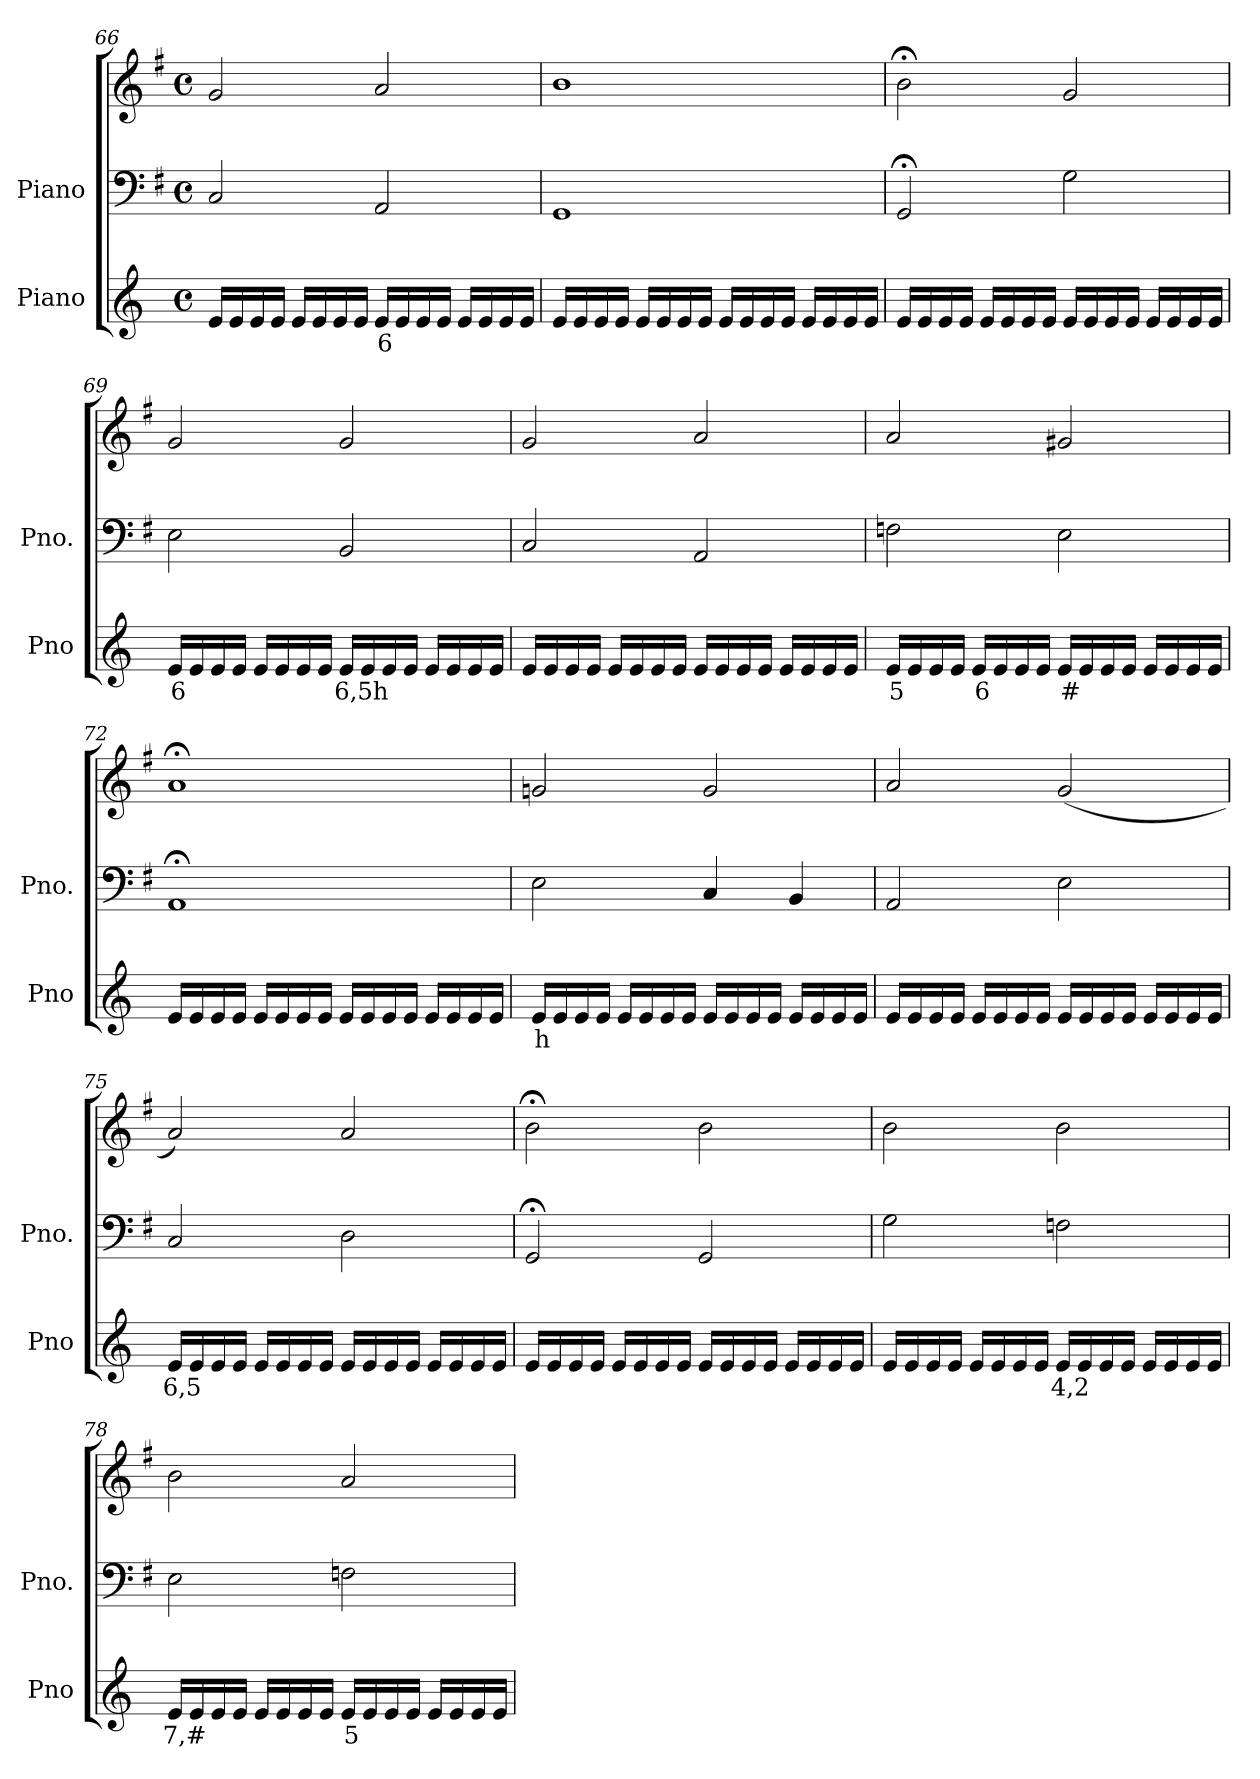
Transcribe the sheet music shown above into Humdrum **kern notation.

**kern	**text	**kern	**kern
*part2	*part2	*part1	*part1
*staff3	*staff3	*staff2	*staff1
*I"Piano	*	*I"Piano	*
*I'Pno	*	*I'Pno.	*
*clefG2	*	*clefF4	*clefG2
*k[]	*	*k[f#]	*k[f#]
*M4/4	*	*M4/4	*M4/4
*met(c)	*	*met(c)	*met(c)
=66	=66	=66	=66
16e/LL	.	2C/	2g/
16e/	.	.	.
16e/	.	.	.
16e/JJ	.	.	.
16e/LL	.	.	.
16e/	.	.	.
16e/	.	.	.
16e/JJ	.	.	.
!	!LO:LY:b	!	!
16e/LL	6	2AA/	2a/
16e/	.	.	.
16e/	.	.	.
16e/JJ	.	.	.
16e/LL	.	.	.
16e/	.	.	.
16e/	.	.	.
16e/JJ	.	.	.
=67	=67	=67	=67
16e/LL	.	1GG	1b
16e/	.	.	.
16e/	.	.	.
16e/JJ	.	.	.
16e/LL	.	.	.
16e/	.	.	.
16e/	.	.	.
16e/JJ	.	.	.
16e/LL	.	.	.
16e/	.	.	.
16e/	.	.	.
16e/JJ	.	.	.
16e/LL	.	.	.
16e/	.	.	.
16e/	.	.	.
16e/JJ	.	.	.
=68	=68	=68	=68
16e/LL	.	2GG;</	2b;<\
16e/	.	.	.
16e/	.	.	.
16e/JJ	.	.	.
16e/LL	.	.	.
16e/	.	.	.
16e/	.	.	.
16e/JJ	.	.	.
16e/LL	.	2G\	2g/
16e/	.	.	.
16e/	.	.	.
16e/JJ	.	.	.
16e/LL	.	.	.
16e/	.	.	.
16e/	.	.	.
16e/JJ	.	.	.
=69	=69	=69	=69
!	!LO:LY:b	!	!
16e/LL	6	2E\	2g/
16e/	.	.	.
16e/	.	.	.
16e/JJ	.	.	.
16e/LL	.	.	.
16e/	.	.	.
16e/	.	.	.
16e/JJ	.	.	.
!	!LO:LY:b	!	!
16e/LL	6,5h	2BB/	2g/
16e/	.	.	.
16e/	.	.	.
16e/JJ	.	.	.
16e/LL	.	.	.
16e/	.	.	.
16e/	.	.	.
16e/JJ	.	.	.
=70	=70	=70	=70
16e/LL	.	2C/	2g/
16e/	.	.	.
16e/	.	.	.
16e/JJ	.	.	.
16e/LL	.	.	.
16e/	.	.	.
16e/	.	.	.
16e/JJ	.	.	.
16e/LL	.	2AA/	2a/
16e/	.	.	.
16e/	.	.	.
16e/JJ	.	.	.
16e/LL	.	.	.
16e/	.	.	.
16e/	.	.	.
16e/JJ	.	.	.
=71	=71	=71	=71
!	!LO:LY:b	!	!
16e/LL	5	2Fn\	2a/
16e/	.	.	.
16e/	.	.	.
16e/JJ	.	.	.
!	!LO:LY:b	!	!
16e/LL	6	.	.
16e/	.	.	.
16e/	.	.	.
16e/JJ	.	.	.
!	!LO:LY:b	!	!
16e/LL	#	2E\	2g#X/
16e/	.	.	.
16e/	.	.	.
16e/JJ	.	.	.
16e/LL	.	.	.
16e/	.	.	.
16e/	.	.	.
16e/JJ	.	.	.
=72	=72	=72	=72
16e/LL	.	1AA;<	1a;<
16e/	.	.	.
16e/	.	.	.
16e/JJ	.	.	.
16e/LL	.	.	.
16e/	.	.	.
16e/	.	.	.
16e/JJ	.	.	.
16e/LL	.	.	.
16e/	.	.	.
16e/	.	.	.
16e/JJ	.	.	.
16e/LL	.	.	.
16e/	.	.	.
16e/	.	.	.
16e/JJ	.	.	.
=73	=73	=73	=73
!	!LO:LY:b	!	!
16e/LL	h	2E\	2gn/
16e/	.	.	.
16e/	.	.	.
16e/JJ	.	.	.
16e/LL	.	.	.
16e/	.	.	.
16e/	.	.	.
16e/JJ	.	.	.
16e/LL	.	4C/	2g/
16e/	.	.	.
16e/	.	.	.
16e/JJ	.	.	.
16e/LL	.	4BB/	.
16e/	.	.	.
16e/	.	.	.
16e/JJ	.	.	.
=74	=74	=74	=74
16e/LL	.	2AA/	2a/
16e/	.	.	.
16e/	.	.	.
16e/JJ	.	.	.
16e/LL	.	.	.
16e/	.	.	.
16e/	.	.	.
16e/JJ	.	.	.
16e/LL	.	2E\	(<2g/
16e/	.	.	.
16e/	.	.	.
16e/JJ	.	.	.
16e/LL	.	.	.
16e/	.	.	.
16e/	.	.	.
16e/JJ	.	.	.
=75	=75	=75	=75
!	!LO:LY:b	!	!
16e/LL	6,5	2C/	2a/)
16e/	.	.	.
16e/	.	.	.
16e/JJ	.	.	.
16e/LL	.	.	.
16e/	.	.	.
16e/	.	.	.
16e/JJ	.	.	.
16e/LL	.	2D\	2a/
16e/	.	.	.
16e/	.	.	.
16e/JJ	.	.	.
16e/LL	.	.	.
16e/	.	.	.
16e/	.	.	.
16e/JJ	.	.	.
=76	=76	=76	=76
16e/LL	.	2GG;</	2b;<\
16e/	.	.	.
16e/	.	.	.
16e/JJ	.	.	.
16e/LL	.	.	.
16e/	.	.	.
16e/	.	.	.
16e/JJ	.	.	.
16e/LL	.	2GG/	2b\
16e/	.	.	.
16e/	.	.	.
16e/JJ	.	.	.
16e/LL	.	.	.
16e/	.	.	.
16e/	.	.	.
16e/JJ	.	.	.
=77	=77	=77	=77
16e/LL	.	2G\	2b\
16e/	.	.	.
16e/	.	.	.
16e/JJ	.	.	.
16e/LL	.	.	.
16e/	.	.	.
16e/	.	.	.
16e/JJ	.	.	.
!	!LO:LY:b	!	!
16e/LL	4,2	2Fn\	2b\
16e/	.	.	.
16e/	.	.	.
16e/JJ	.	.	.
16e/LL	.	.	.
16e/	.	.	.
16e/	.	.	.
16e/JJ	.	.	.
=78	=78	=78	=78
!	!LO:LY:b	!	!
16e/LL	7,#	2E\	2b\
16e/	.	.	.
16e/	.	.	.
16e/JJ	.	.	.
16e/LL	.	.	.
16e/	.	.	.
16e/	.	.	.
16e/JJ	.	.	.
!	!LO:LY:b	!	!
16e/LL	5	2Fn\	2a/
16e/	.	.	.
16e/	.	.	.
16e/JJ	.	.	.
16e/LL	.	.	.
16e/	.	.	.
16e/	.	.	.
16e/JJ	.	.	.
=	=	=	=
*-	*-	*-	*-
